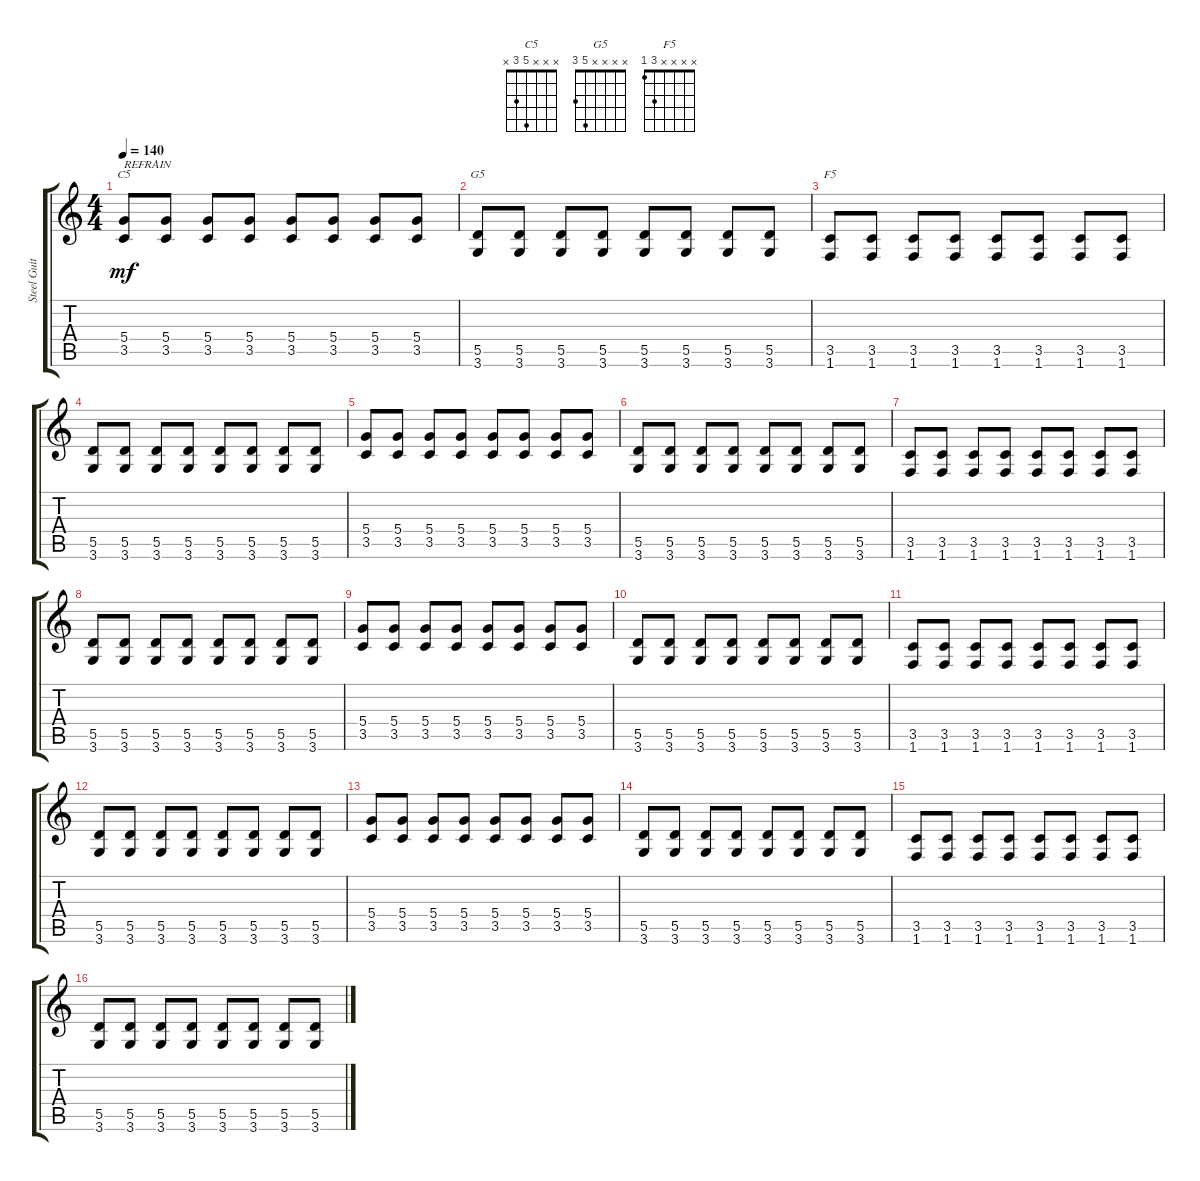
\track ("Steel Guitar" "Steel Guit") {instrument acousticguitarsteel}
\staff {score tabs}
\tuning (E4 B3 G3 D3 A2 E2) {hide}
\chord ("C5" x x x 5 3 x)
\chord ("G5" x x x x 5 3)
\chord ("F5" x x x x 3 1)
\ts (4 4)
\tempo 140
\clef g2
\ks c
(5.4 3.5).8{ch "C5" txt "REFRAIN" dy mf} (5.4 3.5).8 (5.4 3.5).8 (5.4 3.5).8 (5.4 3.5).8 (5.4 3.5).8 (5.4 3.5).8 (5.4 3.5).8 |
(5.5 3.6).8{ch "G5"} (5.5 3.6).8 (5.5 3.6).8 (5.5 3.6).8 (5.5 3.6).8 (5.5 3.6).8 (5.5 3.6).8 (5.5 3.6).8 |
(3.5 1.6).8{ch "F5"} (3.5 1.6).8 (3.5 1.6).8 (3.5 1.6).8 (3.5 1.6).8 (3.5 1.6).8 (3.5 1.6).8 (3.5 1.6).8 |
(5.5 3.6).8 (5.5 3.6).8 (5.5 3.6).8 (5.5 3.6).8 (5.5 3.6).8 (5.5 3.6).8 (5.5 3.6).8 (5.5 3.6).8 |
(5.4 3.5).8 (5.4 3.5).8 (5.4 3.5).8 (5.4 3.5).8 (5.4 3.5).8 (5.4 3.5).8 (5.4 3.5).8 (5.4 3.5).8 |
(5.5 3.6).8 (5.5 3.6).8 (5.5 3.6).8 (5.5 3.6).8 (5.5 3.6).8 (5.5 3.6).8 (5.5 3.6).8 (5.5 3.6).8 |
(3.5 1.6).8 (3.5 1.6).8 (3.5 1.6).8 (3.5 1.6).8 (3.5 1.6).8 (3.5 1.6).8 (3.5 1.6).8 (3.5 1.6).8 |
(5.5 3.6).8 (5.5 3.6).8 (5.5 3.6).8 (5.5 3.6).8 (5.5 3.6).8 (5.5 3.6).8 (5.5 3.6).8 (5.5 3.6).8 |
(5.4 3.5).8 (5.4 3.5).8 (5.4 3.5).8 (5.4 3.5).8 (5.4 3.5).8 (5.4 3.5).8 (5.4 3.5).8 (5.4 3.5).8 |
(5.5 3.6).8 (5.5 3.6).8 (5.5 3.6).8 (5.5 3.6).8 (5.5 3.6).8 (5.5 3.6).8 (5.5 3.6).8 (5.5 3.6).8 |
(3.5 1.6).8 (3.5 1.6).8 (3.5 1.6).8 (3.5 1.6).8 (3.5 1.6).8 (3.5 1.6).8 (3.5 1.6).8 (3.5 1.6).8 |
(5.5 3.6).8 (5.5 3.6).8 (5.5 3.6).8 (5.5 3.6).8 (5.5 3.6).8 (5.5 3.6).8 (5.5 3.6).8 (5.5 3.6).8 |
(5.4 3.5).8 (5.4 3.5).8 (5.4 3.5).8 (5.4 3.5).8 (5.4 3.5).8 (5.4 3.5).8 (5.4 3.5).8 (5.4 3.5).8 |
(5.5 3.6).8 (5.5 3.6).8 (5.5 3.6).8 (5.5 3.6).8 (5.5 3.6).8 (5.5 3.6).8 (5.5 3.6).8 (5.5 3.6).8 |
(3.5 1.6).8 (3.5 1.6).8 (3.5 1.6).8 (3.5 1.6).8 (3.5 1.6).8 (3.5 1.6).8 (3.5 1.6).8 (3.5 1.6).8 |
(5.5 3.6).8 (5.5 3.6).8 (5.5 3.6).8 (5.5 3.6).8 (5.5 3.6).8 (5.5 3.6).8 (5.5 3.6).8 (5.5 3.6).8
